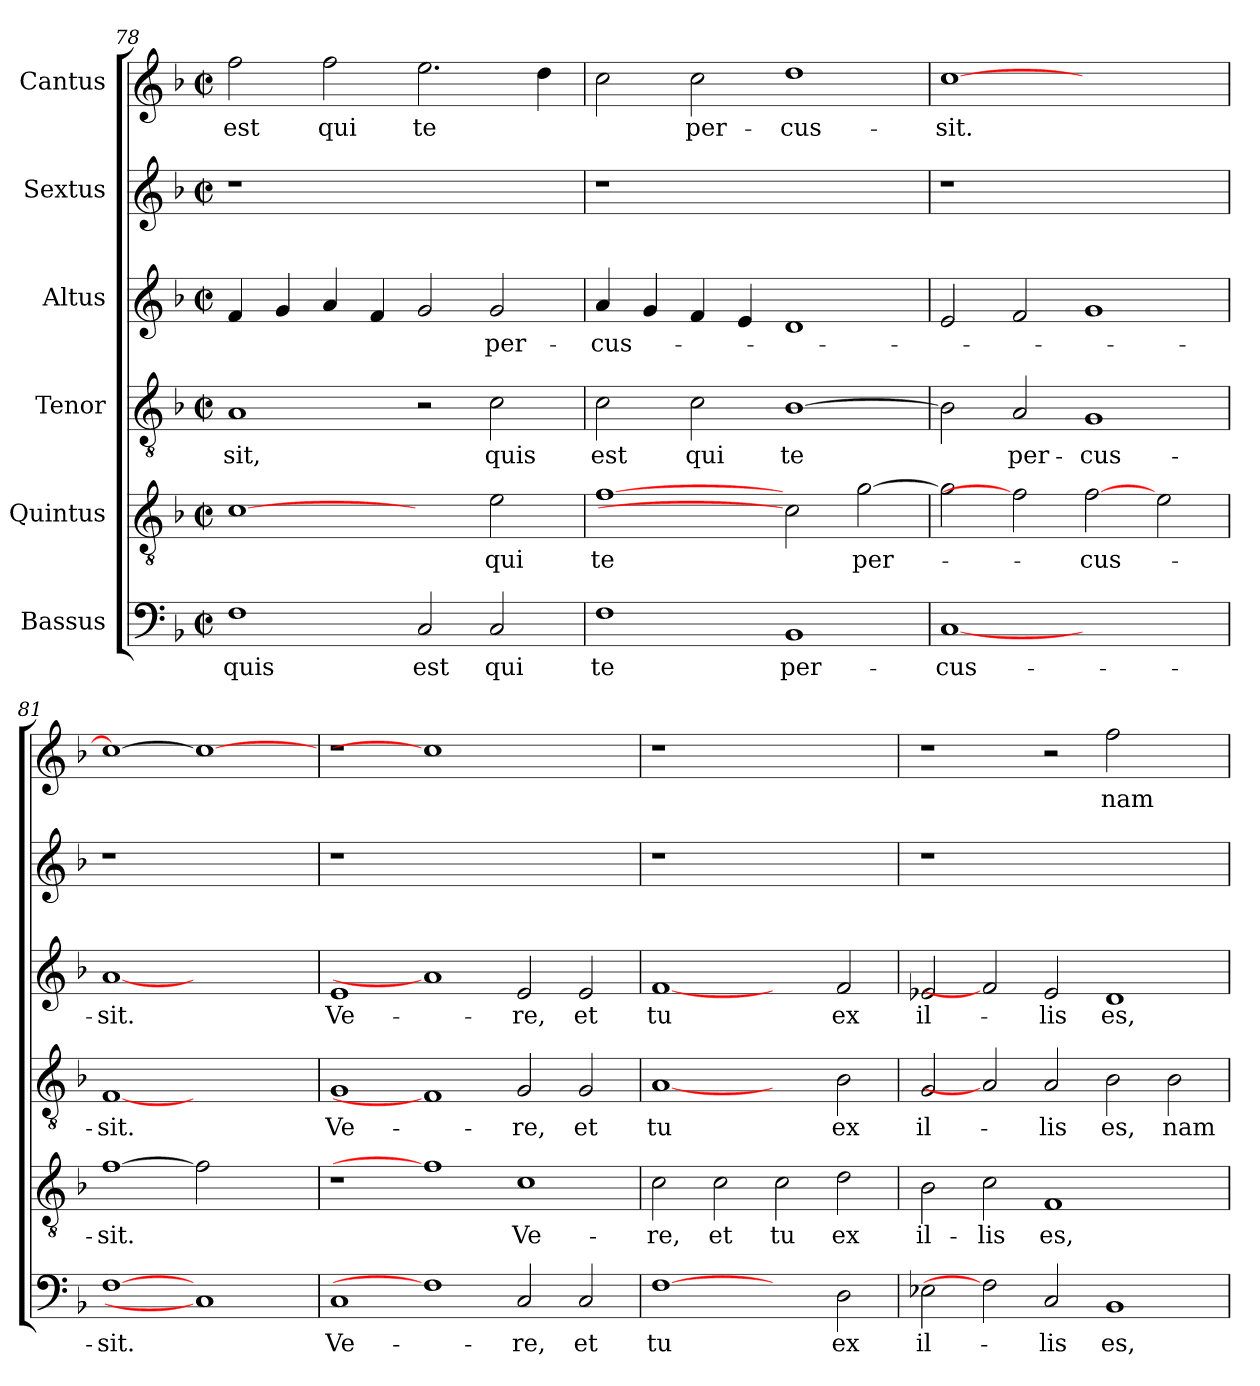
**kern	**text	**kern	**text	**kern	**text	**kern	**text	**kern	**kern	**text
*part6	*part6	*part5	*part5	*part4	*part4	*part3	*part3	*part2	*part1	*part1
*staff6	*staff6	*staff5	*staff5	*staff4	*staff4	*staff3	*staff3	*staff2	*staff1	*staff1
*I"Bassus	*	*I"Quintus	*	*I"Tenor	*	*I"Altus	*	*I"Sextus	*I"Cantus	*
*clefF4	*	*clefGv2	*	*clefGv2	*	*clefG2	*	*clefG2	*clefG2	*
*k[b-]	*	*k[b-]	*	*k[b-]	*	*k[b-]	*	*k[b-]	*k[b-]	*
*F:	*	*F:	*	*F:	*	*F:	*	*F:	*F:	*
*M2/2	*	*M2/2	*	*M2/2	*	*M2/2	*	*M2/2	*M2/2	*
*met(c|)	*	*met(c|)	*	*met(c|)	*	*met(c|)	*	*met(c|)	*met(c|)	*
=78	=78	=78	=78	=78	=78	=78	=78	=78	=78	=78
!	!LO:LY:b	!	!	!	!LO:LY:b	!	!	!	!	!LO:LY:b
1F	quis	[1c	.	1A	-sit,	4f/	.	1r	2ff\	est
.	.	.	.	.	.	4g/	.	.	.	.
!	!	!	!	!	!	!	!	!	!	!LO:LY:b
.	.	.	.	.	.	4a/	.	.	2ff\	qui
.	.	.	.	.	.	4f/	.	.	.	.
!	!LO:LY:b	!	!	!	!	!	!	!	!	!LO:LY:b
2C/	est	2ryy	.	2r	.	2g/	.	1ryy	2.ee\	te
!	!LO:LY:b	!	!LO:LY:b	!	!LO:LY:b	!	!LO:LY:b	!	!	!
2C/	qui	2e\	qui	2c\	quis	2g/	per-	.	.	.
.	.	.	.	.	.	.	.	.	4dd\	.
=79	=79	=79	=79	=79	=79	=79	=79	=79	=79	=79
!	!LO:LY:b	!	!LO:LY:b	!	!LO:LY:b	!	!LO:LY:b	!	!	!
1F	te	[1f	te	2c\	est	4a/	-cus-	1r	2cc\	.
.	.	.	.	.	.	4g/	.	.	.	.
!	!	!	!	!	!LO:LY:b	!	!	!	!	!LO:LY:b
.	.	.	.	2c\	qui	4f/	.	.	2cc\	per-
.	.	.	.	.	.	4e/	.	.	.	.
!	!LO:LY:b	!	!	!	!LO:LY:b	!	!	!	!	!LO:LY:b
1BB-	per-	2c]	.	[1B-	te	1d	.	1ryy	1dd	-cus-
!	!	!	!LO:LY:b	!	!	!	!	!	!	!
.	.	[2g\	per-	.	.	.	.	.	.	.
!!LO:LB:g=z
=80	=80	=80	=80	=80	=80	=80	=80	=80	=80	=80
!	!LO:LY:b	!	!	!	!	!	!	!	!	!LO:LY:b
[1C	-cus-	2g\]	.	2B-\]	.	2e/	.	1r	[1cc	-sit.
!	!	!	!	!	!LO:LY:b	!	!	!	!	!
.	.	2f]	.	2A/	per-	2f/	.	.	.	.
!	!	!	!LO:LY:b	!	!LO:LY:b	!	!	!	!	!
1ryy	.	[2f	-cus-	1G	-cus-	1g	.	1ryy	1ryy	.
.	.	2e\	.	.	.	.	.	.	.	.
=81	=81	=81	=81	=81	=81	=81	=81	=81	=81	=81
!	!LO:LY:b	!	!LO:LY:b	!	!LO:LY:b	!	!LO:LY:b	!	!	!
[1F	-sit.	[1f	-sit.	[1F	-sit.	[1a	-sit.	1r	1cc_	.
1C]	.	2f]	.	1ryy	.	1ryy	.	1ryy	1cc_	.
.	.	2ryy	.	.	.	.	.	.	.	.
=82	=82	=82	=82	=82	=82	=82	=82	=82	=82	=82
!	!LO:LY:b	!	!	!	!LO:LY:b	!	!LO:LY:b	!	!	!
1C	Ve-	1r	.	1G	Ve-	1e	Ve-	1r	1r	.
1F]	.	1f]	.	1F]	.	1a]	.	0ryy	1cc]	.
!	!LO:LY:b	!	!LO:LY:b	!	!LO:LY:b	!	!LO:LY:b	!	!	!
2C/	-re,	1c	Ve-	2G/	-re,	2e/	-re,	.	1ryy	.
!	!LO:LY:b	!	!	!	!LO:LY:b	!	!LO:LY:b	!	!	!
2C/	et	.	.	2G/	et	2e/	et	.	.	.
=83	=83	=83	=83	=83	=83	=83	=83	=83	=83	=83
!	!LO:LY:b	!	!LO:LY:b	!	!LO:LY:b	!	!LO:LY:b	!	!	!
[1F	tu	2c\	-re,	[1A	tu	[1f	tu	1r	1r	.
!	!	!	!LO:LY:b	!	!	!	!	!	!	!
.	.	2c\	et	.	.	.	.	.	.	.
!	!	!	!LO:LY:b	!	!	!	!	!	!	!
2ryy	.	2c\	tu	2ryy	.	2ryy	.	1ryy	1ryy	.
!	!LO:LY:b	!	!LO:LY:b	!	!LO:LY:b	!	!LO:LY:b	!	!	!
2D\	ex	2d\	ex	2B-\	ex	2f/	ex	.	.	.
=84	=84	=84	=84	=84	=84	=84	=84	=84	=84	=84
!	!LO:LY:b	!	!LO:LY:b	!	!LO:LY:b	!	!LO:LY:b	!	!	!
2E-X\	il-	2B-\	il-	2G/	il-	2e-X/	il-	1r	1r	.
!	!	!	!LO:LY:b	!	!	!	!	!	!	!
2F]	.	2c\	-lis	2A]	.	2f]	.	.	.	.
!	!LO:LY:b	!	!LO:LY:b	!	!LO:LY:b	!	!LO:LY:b	!	!	!
2C/	-lis	1F	es,	2A/	-lis	2e-/	-lis	1.ryy	2r	.
!	!LO:LY:b	!	!	!	!LO:LY:b	!	!LO:LY:b	!	!	!LO:LY:b
1BB-	es,	.	.	2B-\	es,	1d	es,	.	2ff\	nam
!	!	!	!	!	!LO:LY:b	!	!	!	!	!
.	.	2ryy	.	2B-\	nam	.	.	.	2ryy	.
=	=	=	=	=	=	=	=	=	=	=
*-	*-	*-	*-	*-	*-	*-	*-	*-	*-	*-
